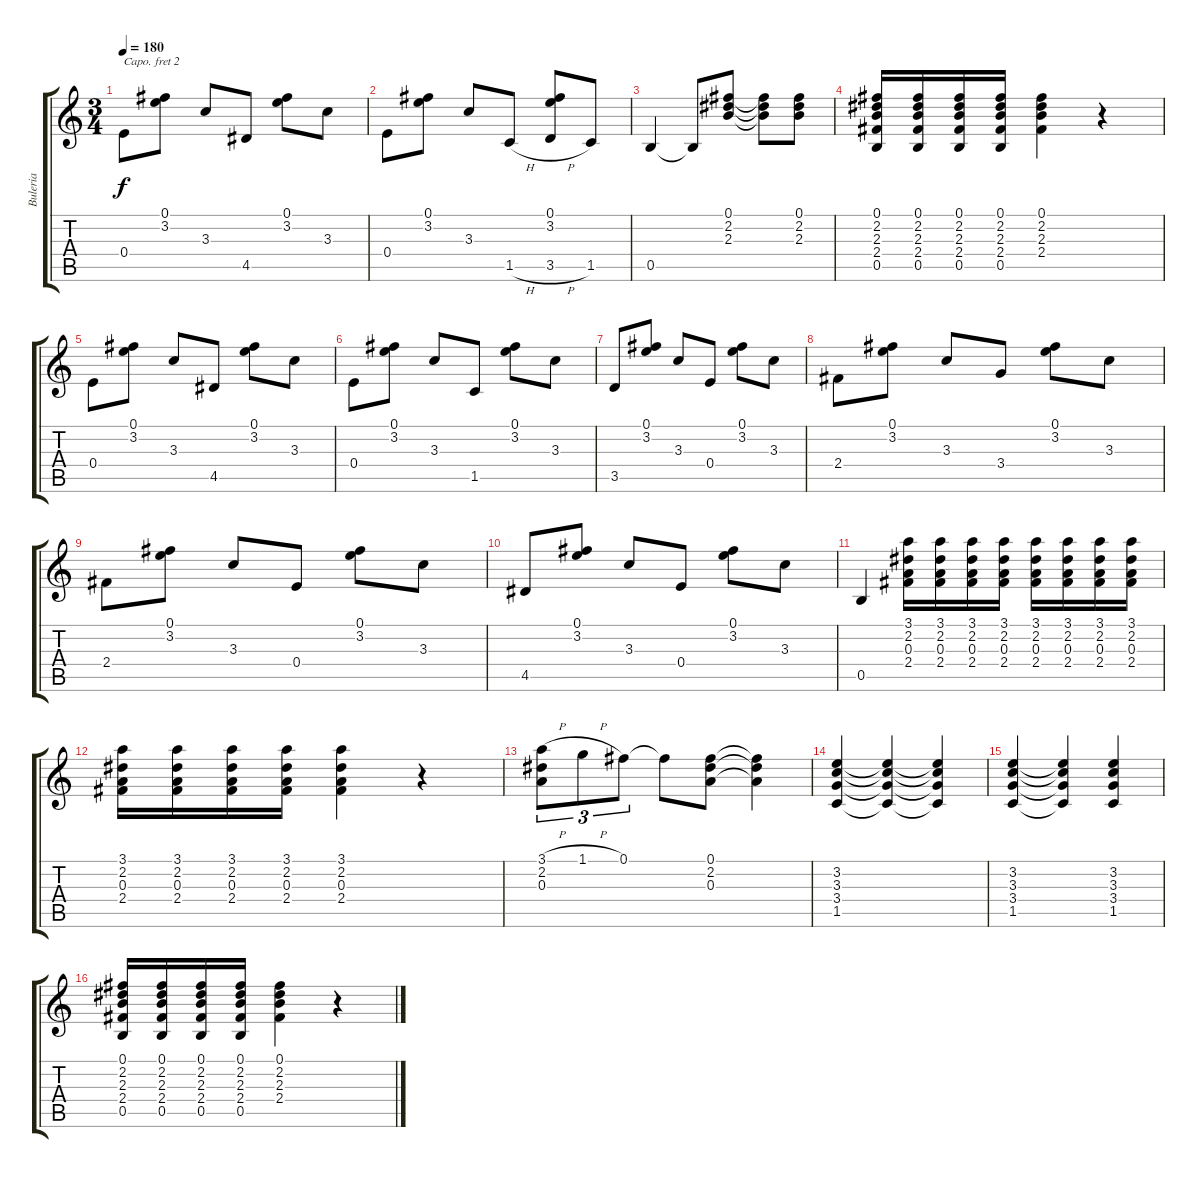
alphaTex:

\track ("Buleria" "Buleria") {instrument acousticguitarnylon}
\staff {score tabs}
\capo 2
\tuning (E4 B3 G3 D3 A2 E2) {hide}
\ts (3 4)
\tempo 180
\clef g2
\ks c
0.4.8{dy f} (0.1 3.2).8 3.3.8 4.5.8 (0.1 3.2).8 3.3.8 |
0.4.8 (0.1 3.2).8 3.3.8 1.5{h}.8 (0.1 3.2 3.5{h}).8 1.5.8 |
0.5.4 0.5{t}.8 (0.1 2.2 2.3).8 (0.1{t} 2.2{t} 2.3{t}).8 (0.1 2.2 2.3).8 |
(0.1 2.2 2.3 2.4 0.5).16 (0.1 2.2 2.3 2.4 0.5).16 (0.1 2.2 2.3 2.4 0.5).16 (0.1 2.2 2.3 2.4 0.5).16 (0.1 2.2 2.3 2.4).4 r.4 |
0.4.8 (0.1 3.2).8 3.3.8 4.5.8 (0.1 3.2).8 3.3.8 |
0.4.8 (0.1 3.2).8 3.3.8 1.5.8 (0.1 3.2).8 3.3.8 |
3.5.8 (0.1 3.2).8 3.3.8 0.4.8 (0.1 3.2).8 3.3.8 |
2.4.8 (0.1 3.2).8 3.3.8 3.4.8 (0.1 3.2).8 3.3.8 |
2.4.8 (0.1 3.2).8 3.3.8 0.4.8 (0.1 3.2).8 3.3.8 |
4.5.8 (0.1 3.2).8 3.3.8 0.4.8 (0.1 3.2).8 3.3.8 |
0.5.4 (3.1 2.2 0.3 2.4).16 (3.1 2.2 0.3 2.4).16 (3.1 2.2 0.3 2.4).16 (3.1 2.2 0.3 2.4).16 (3.1 2.2 0.3 2.4).16 (3.1 2.2 0.3 2.4).16 (3.1 2.2 0.3 2.4).16 (3.1 2.2 0.3 2.4).16 |
(3.1 2.2 0.3 2.4).16 (3.1 2.2 0.3 2.4).16 (3.1 2.2 0.3 2.4).16 (3.1 2.2 0.3 2.4).16 (3.1 2.2 0.3 2.4).4 r.4 |
(3.1{h} 2.2 0.3).8{tu (3 2)} 1.1{h}.8{tu (3 2)} 0.1.8{tu (3 2)} 0.1{t}.8 (0.1 2.2 0.3).8 (0.1{t} 2.2{t} 0.3{t}).4 |
(3.2 3.3 3.4 1.5).4 (3.2{t} 3.3{t} 3.4{t} 1.5{t}).4 (3.2{t} 3.3{t} 3.4{t} 1.5{t}).4 |
(3.2 3.3 3.4 1.5).4 (3.2{t} 3.3{t} 3.4{t} 1.5{t}).4 (3.2 3.3 3.4 1.5).4 |
(0.1 2.2 2.3 2.4 0.5).16 (0.1 2.2 2.3 2.4 0.5).16 (0.1 2.2 2.3 2.4 0.5).16 (0.1 2.2 2.3 2.4 0.5).16 (0.1 2.2 2.3 2.4).4 r.4
